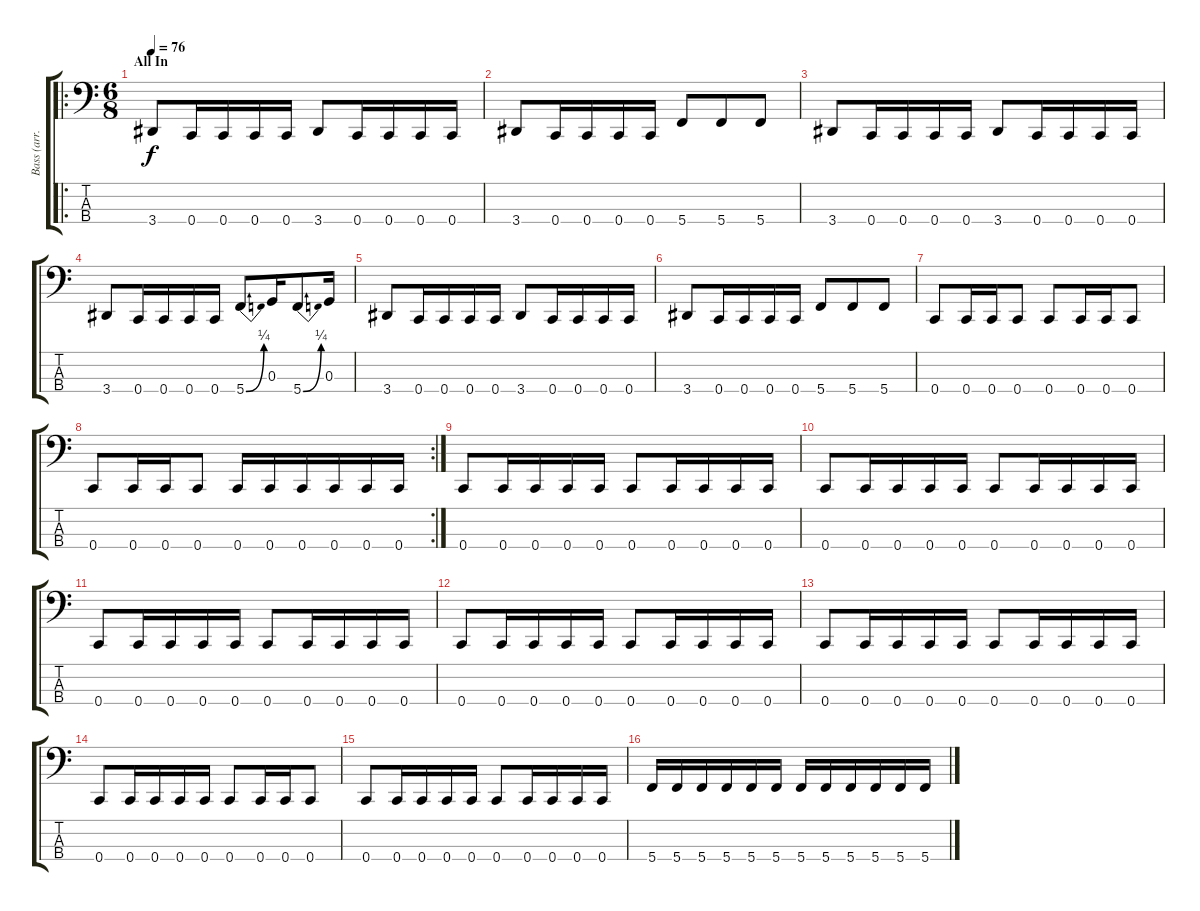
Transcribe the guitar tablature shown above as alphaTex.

\track ("Bass (arr. 4 string)" "Bass (arr.") {instrument electricbassfinger}
\staff {score tabs}
\tuning (F2 C2 G1 C1) {hide}
\ro
\ts (6 8)
\section ("" "All In")
\tempo 76
\clef f4
\ks c
3.4.8{dy f} 0.4.16 0.4.16 0.4.16 0.4.16 3.4.8 0.4.16 0.4.16 0.4.16 0.4.16 |
3.4.8 0.4.16 0.4.16 0.4.16 0.4.16 5.4.8 5.4.8 5.4.8 |
3.4.8 0.4.16 0.4.16 0.4.16 0.4.16 3.4.8 0.4.16 0.4.16 0.4.16 0.4.16 |
3.4.8 0.4.16 0.4.16 0.4.16 0.4.16 5.4{be (bend 0 0 60 1)}.8 0.3.16 5.4{be (bend 0 0 60 1)}.8 0.3.16 |
3.4.8 0.4.16 0.4.16 0.4.16 0.4.16 3.4.8 0.4.16 0.4.16 0.4.16 0.4.16 |
3.4.8 0.4.16 0.4.16 0.4.16 0.4.16 5.4.8 5.4.8 5.4.8 |
0.4.8 0.4.16 0.4.16 0.4.8 0.4.8 0.4.16 0.4.16 0.4.8 |
\rc 2
0.4.8 0.4.16 0.4.16 0.4.8 0.4.16 0.4.16 0.4.16 0.4.16 0.4.16 0.4.16 |
0.4.8 0.4.16 0.4.16 0.4.16 0.4.16 0.4.8 0.4.16 0.4.16 0.4.16 0.4.16 |
0.4.8 0.4.16 0.4.16 0.4.16 0.4.16 0.4.8 0.4.16 0.4.16 0.4.16 0.4.16 |
0.4.8 0.4.16 0.4.16 0.4.16 0.4.16 0.4.8 0.4.16 0.4.16 0.4.16 0.4.16 |
0.4.8 0.4.16 0.4.16 0.4.16 0.4.16 0.4.8 0.4.16 0.4.16 0.4.16 0.4.16 |
0.4.8 0.4.16 0.4.16 0.4.16 0.4.16 0.4.8 0.4.16 0.4.16 0.4.16 0.4.16 |
0.4.8 0.4.16 0.4.16 0.4.16 0.4.16 0.4.8 0.4.16 0.4.16 0.4.8 |
0.4.8 0.4.16 0.4.16 0.4.16 0.4.16 0.4.8 0.4.16 0.4.16 0.4.16 0.4.16 |
5.4.16 5.4.16 5.4.16 5.4.16 5.4.16 5.4.16 5.4.16 5.4.16 5.4.16 5.4.16 5.4.16 5.4.16
